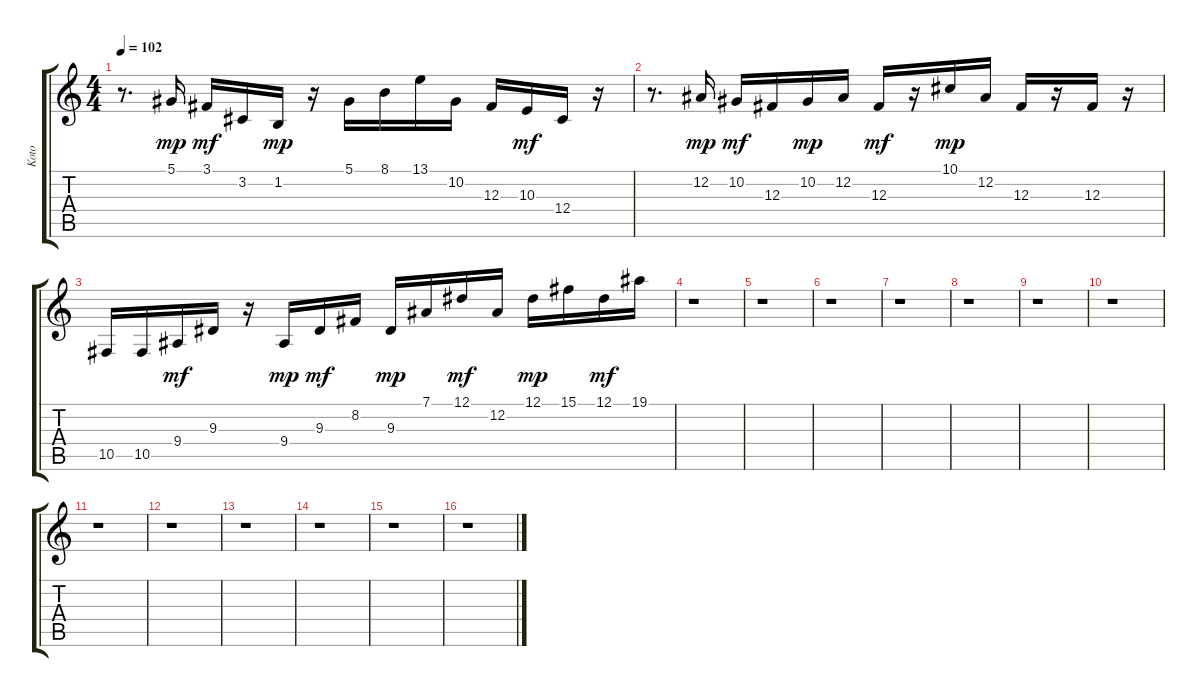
\track ("Koto" "Koto") {instrument koto}
\staff {score tabs}
\tuning (Eb4 Bb3 Gb3 Db3 Ab2 Eb2) {hide}
\ts (4 4)
\tempo 102
\clef g2
\ks c
r.8{d dy mp} 5.1.16 3.1.16{dy mf} 3.2.16 1.2.16{dy mp} r.16 5.1.16 8.1.16 13.1.16 10.2.16 12.3.16 10.3.16{dy mf} 12.4.16 r.16 |
r.8{d} 12.2.16{dy mp} 10.2.16{dy mf} 12.3.16 10.2.16{dy mp} 12.2.16 12.3.16{dy mf} r.16 10.1.16{dy mp} 12.2.16 12.3.16 r.16 12.3.16 r.16 |
10.5.16 10.5.16 9.4.16{dy mf} 9.3.16 r.16 9.4.16{dy mp} 9.3.16{dy mf} 8.2.16 9.3.16{dy mp} 7.1.16 12.1.16{dy mf} 12.2.16 12.1.16{dy mp} 15.1.16 12.1.16{dy mf} 19.1.16 |
r.1 |
r.1 |
r.1 |
r.1 |
r.1 |
r.1 |
r.1 |
r.1 |
r.1 |
r.1 |
r.1 |
r.1 |
r.1
